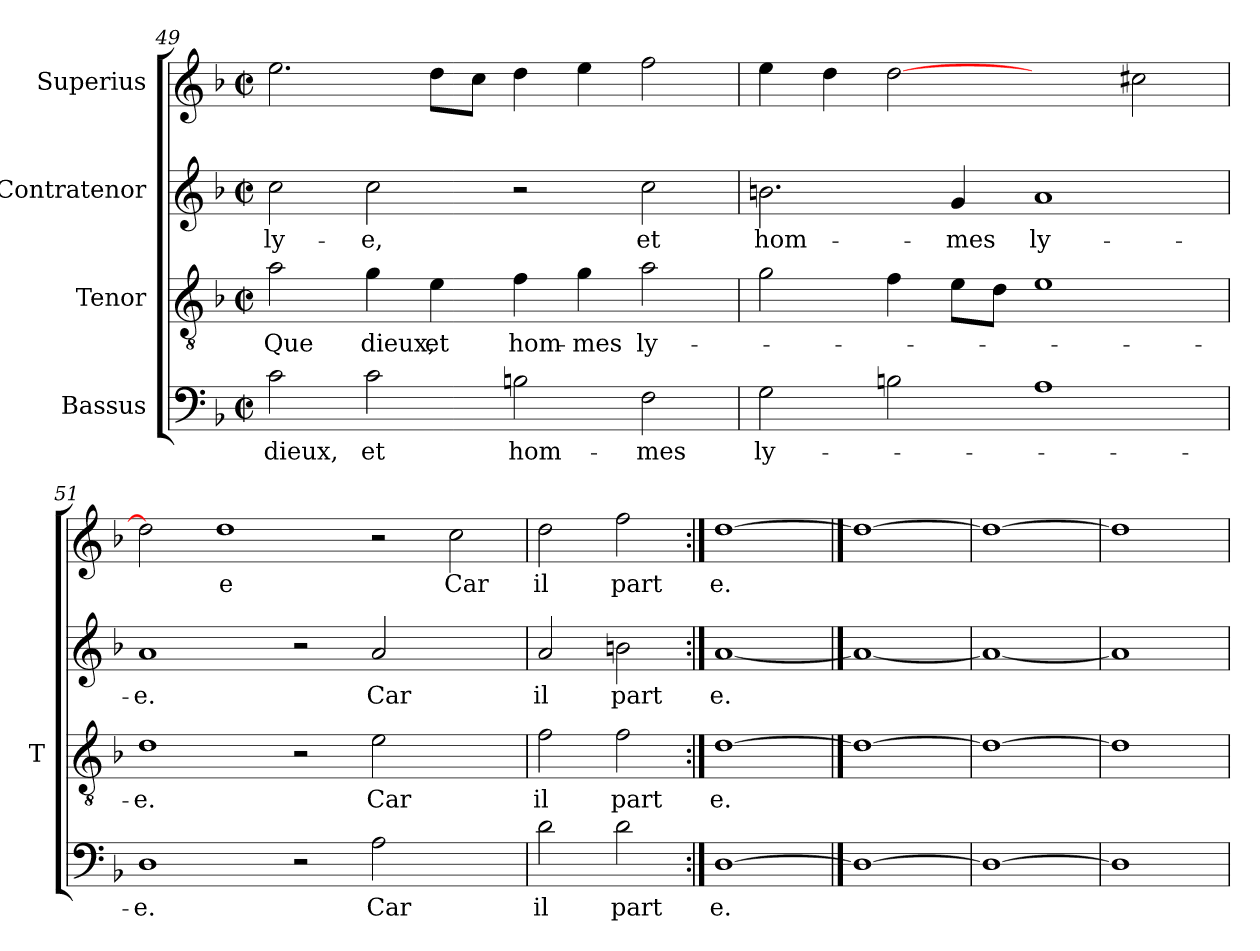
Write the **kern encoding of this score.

**kern	**text	**kern	**text	**kern	**text	**kern	**text
*part4	*part4	*part3	*part3	*part2	*part2	*part1	*part1
*staff4	*staff4	*staff3	*staff3	*staff2	*staff2	*staff1	*staff1
*I"Bassus	*	*I"Tenor	*	*I"Contratenor	*	*I"Superius	*
*	*	*I'T	*	*	*	*	*
*clefF4	*	*clefGv2	*	*clefG2	*	*clefG2	*
*k[b-]	*	*k[b-]	*	*k[b-]	*	*k[b-]	*
*F:	*	*F:	*	*F:	*	*F:	*
*M2/2	*	*M2/2	*	*M2/2	*	*M2/2	*
*met(c|)	*	*met(c|)	*	*met(c|)	*	*met(c|)	*
=49	=49	=49	=49	=49	=49	=49	=49
2c	-dieux,	2a	-Que	2cc	ly-	2.ee	.
2c	-et	4g	-dieux,	2cc	-e,	.	.
.	.	4e	-et	.	.	8ddL	.
.	.	.	.	.	.	8ccJ	.
2Bn	hom-	4f	hom-	2r	.	4dd	.
.	.	4g	-mes	.	.	4ee	.
2F	-mes	2a	ly-	2cc	-et	2ff	.
=50	=50	=50	=50	=50	=50	=50	=50
2G	ly-	2g	.	2.bn	hom-	4ee	.
.	.	.	.	.	.	4dd	.
2Bn	.	4f	.	.	.	[2dd	.
.	.	8eL	.	4g	-mes	.	.
.	.	8dJ	.	.	.	.	.
1A	.	1e	.	1a	ly-	2ryy	.
.	.	.	.	.	.	2cc#X	.
=51	=51	=51	=51	=51	=51	=51	=51
1D	-e.	1d	-e.	1a	-e.	2dd]	.
.	.	.	.	.	.	1dd	-e
2r	.	2r	.	2r	.	.	.
2A	-Car	2e	-Car	2a	-Car	2r	.
2ryy	.	2ryy	.	2ryy	.	2cc	-Car
=52	=52	=52	=52	=52	=52	=52	=52
2d	-il	2f	-il	2a	-il	2dd	-il
2d	-part	2f	-part	2bn	-part	2ff	-part
=53:|!	=53:|!	=53:|!	=53:|!	=53:|!	=53:|!	=53:|!	=53:|!
[1D	-e.	[1d	-e.	[1a	-e.	[1dd	-e.
==54	==54	==54	==54	==54	==54	==54	==54
1D_	.	1d_	.	1a_	.	1dd_	.
=55	=55	=55	=55	=55	=55	=55	=55
1D_	.	1d_	.	1a_	.	1dd_	.
=56	=56	=56	=56	=56	=56	=56	=56
1D]	.	1d]	.	1a]	.	1dd]	.
=	=	=	=	=	=	=	=
*-	*-	*-	*-	*-	*-	*-	*-
